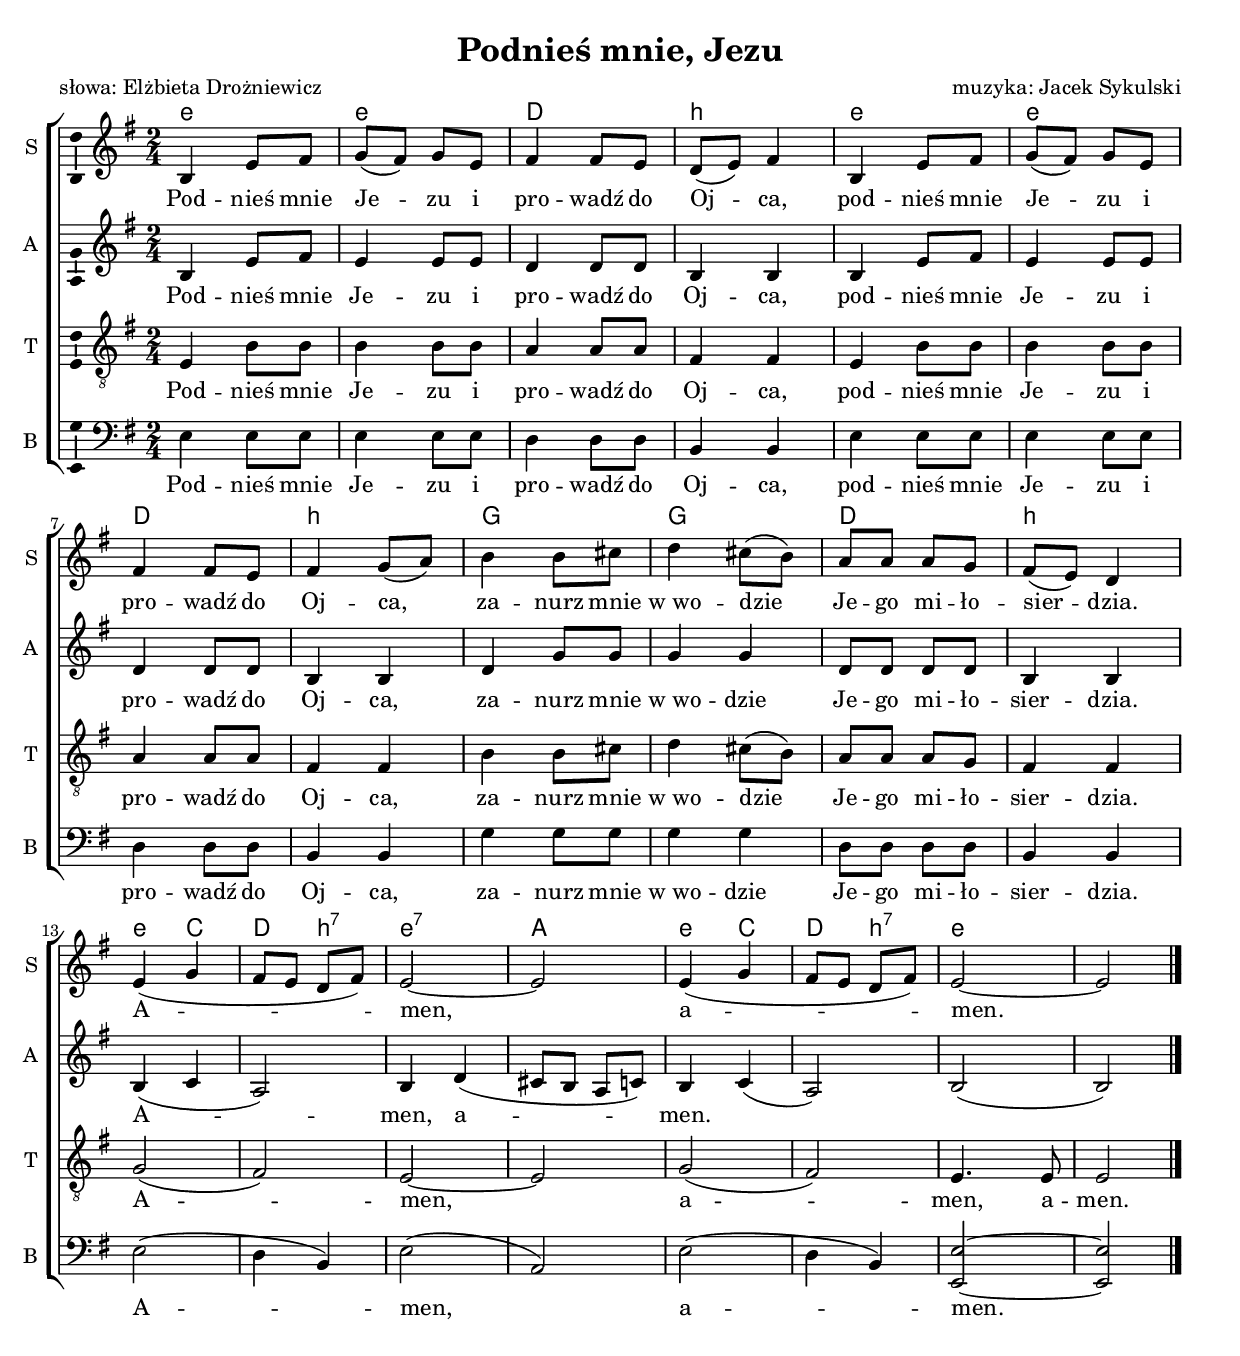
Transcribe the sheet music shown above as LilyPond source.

\version "2.17.2"
#(set-global-staff-size 18)

\header	{
  title = "Podnieś mnie, Jezu"
  poet = "słowa: Elżbieta Drożniewicz"
  composer = "muzyka: Jacek Sykulski"
}
commonprops = {
  \key e \minor
  \time 2/4
  \tempo 4=60
  \set Score.tempoHideNote = ##t
}
%--------------------------------MELODY--------------------------------
sopranomelody = \relative c'' {
  b,4 e8 fis | g[( fis)] g e |
  fis4 fis8 e | d([ e]) fis4 |
  % podnieś..
  b,4 e8 fis | g[( fis)] g e |
  fis4 fis8 e | fis4 g8([ a]) |
  % zanurz..
  b4 b8 cis | d4 cis8([ b)] |
  a a a g | fis8([ e)] d4 |
  % amen
  e( g | fis8[ e] d[ fis]) | e2~ | e |
  e4( g | fis8[ e] d[ fis]) | e2~ | e
  \bar "|."
}
altomelody = \relative f' {
  b,4 e8 fis | e4 e8 e |
  d4 d8 d | b4 b |
  % podnieś..
  b4 e8 fis | e4 e8 e |
  d4 d8 d | b4 b |
  % zanurz
  d g8 g | g4 g |
  d8 d d d | b4 b |
  % amen
  b4( c | a2) | b4
  d4( | cis8[ b] a[ c]) | b4 %nie ma pewności co do c/cis
  c4( | a2) | b( | b)
  \bar "|."
}
tenormelody = \relative c' {
  e,4 b'8 b | b4 b8 b |
  a4 a8 a | fis4 fis |
  % podnieś..
  e4 b'8 b | b4 b8 b |
  a4 a8 a | fis4 fis |
  % zanurz..
  b b8 cis | d4 cis8[( b]) |
  a a a g | fis4 fis |
  % amen
  g2( | fis) | e~ | e |
  g( | fis) | e4. e8 | e2
  \bar "|."
}
bassmelody = \relative f {
  e4 e8 e | e4 e8 e |
  d4 d8 d | b4 b |
  % podnieś..
  e4 e8 e | e4 e8 e |
  d4 d8 d | b4 b |
  % zanurz..
  g'4 g8 g | g4 g |
  d8 d d d | b4 b |
  % amen
  e2( | d4 b) | e2( | a,) |
  e'2( | d4 b) | <e e,>2~ | <e e,>
  \bar "|."
}
akordy = \chordmode {
  \set chordNameLowercaseMinor = ##t
  e2:m e:m d b:m
  e2:m e:m d b:m
  g g d b:m
  e4:m c d b:m7 e2:m7 a
  e4:m c d b:m7 e:m
}
%--------------------------------LYRICS--------------------------------
text =  \lyricmode 	{
  Pod -- nieś mnie Je -- zu i pro -- wadź do Oj -- ca,
  pod -- nieś mnie Je -- zu i pro -- wadź do Oj -- ca,
  za -- nurz mnie w_wo -- dzie Je -- go mi -- ło -- sier -- dzia. \break
  A -- men, a -- men.
}
tenortext =  \lyricmode {
  Pod -- nieś mnie Je -- zu i pro -- wadź do Oj -- ca,
  pod -- nieś mnie Je -- zu i pro -- wadź do Oj -- ca,
  za -- nurz mnie w_wo -- dzie Je -- go mi -- ło -- sier -- dzia.
  A -- men, a -- men, a -- men.
}

%--------------------------------LAYOUT--------------------------------
\score {
  
  \new ChoirStaff <<
    \new ChordNames { \germanChords \akordy }
    \new Staff = soprano {
      \clef treble
      \set Staff.instrumentName = "S "
      \set Staff.shortInstrumentName = "S "
      \new Voice = soprano {
        \commonprops
        \set Voice.midiInstrument = "clarinet"
        \sopranomelody
      }
    }
    \new Lyrics = sopranolyrics \lyricsto soprano \text

    \new Staff = alto {
      \clef treble
      \set Staff.instrumentName = "A "
      \set Staff.shortInstrumentName = "A "
      \new Voice = alto {
        \commonprops
        \set Voice.midiInstrument = "english horn"
        \altomelody
      }
    }
    \new Lyrics = altolyrics \lyricsto alto \text

    \new Staff = tenor {
      \clef "treble_8"
      \set Staff.instrumentName = "T "
      \set Staff.shortInstrumentName = "T "
      \new Voice = tenor {
        \commonprops
        \set Voice.midiInstrument = "english horn"
        \tenormelody
      }
    }
    \new Lyrics = tenorlyrics \lyricsto tenor \tenortext

    \new Staff = bass {
      \clef bass
      \set Staff.instrumentName = "B "
      \set Staff.shortInstrumentName = "B "
      \new Voice = bass {
        \commonprops
        \set Voice.midiInstrument = "clarinet"
        \bassmelody
      }
    }
    \new Lyrics = basslyrics \lyricsto bass \text
  >>
  
  \layout {
    indent = 0\cm
    \context {
      \Staff \consists "Ambitus_engraver"
    }
  }
}